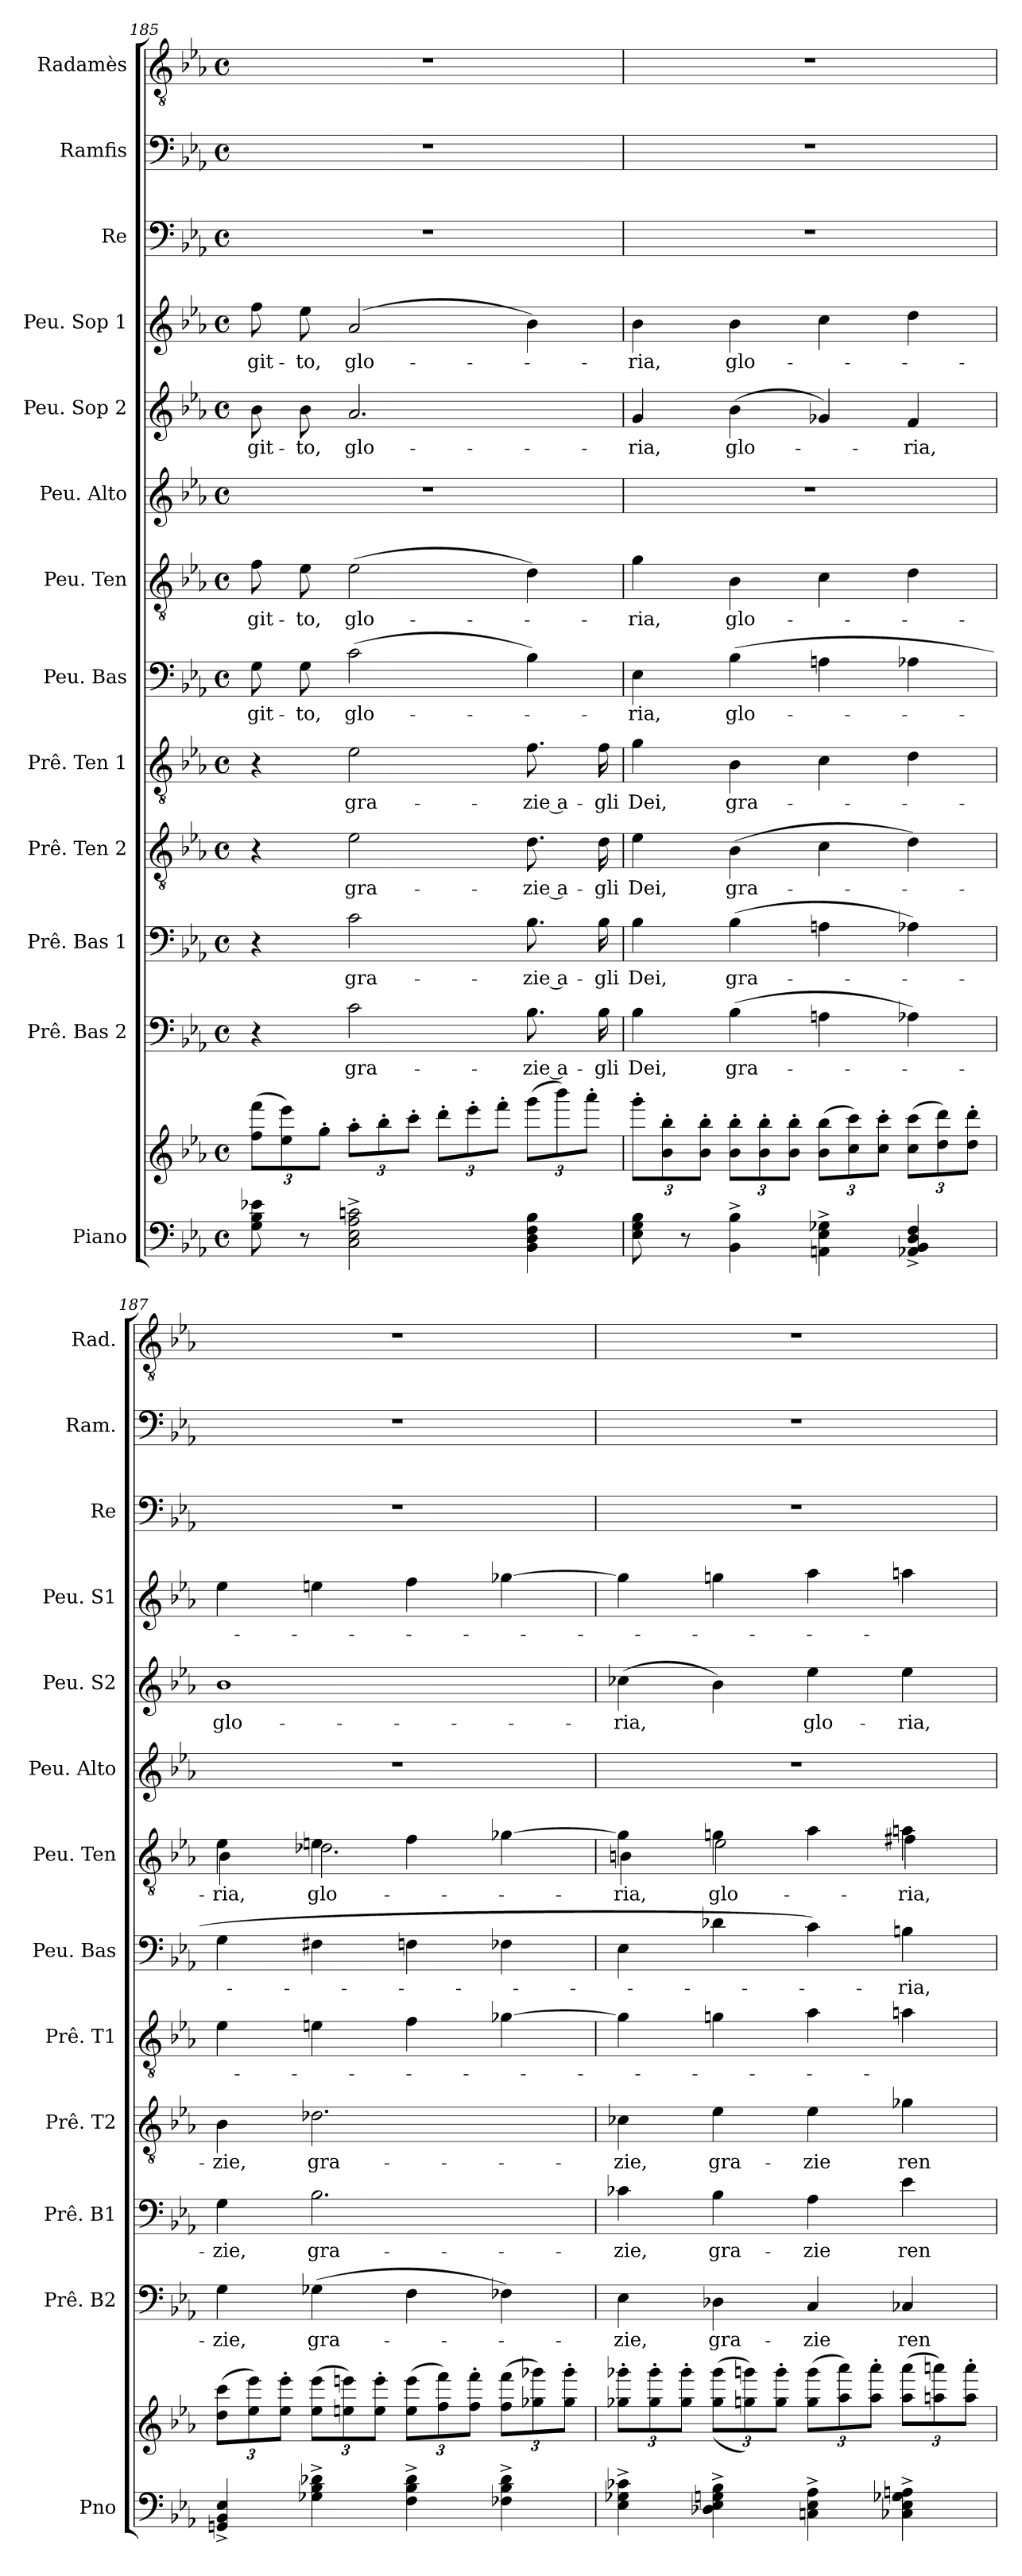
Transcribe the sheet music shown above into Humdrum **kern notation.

**kern	**kern	**kern	**text	**kern	**text	**kern	**text	**kern	**text	**kern	**text	**kern	**text	**kern	**kern	**text	**kern	**text	**kern	**kern	**kern
*part13	*part13	*part12	*part12	*part11	*part11	*part10	*part10	*part9	*part9	*part8	*part8	*part7	*part7	*part6	*part5	*part5	*part4	*part4	*part3	*part2	*part1
*staff14	*staff13	*staff12	*staff12	*staff11	*staff11	*staff10	*staff10	*staff9	*staff9	*staff8	*staff8	*staff7	*staff7	*staff6	*staff5	*staff5	*staff4	*staff4	*staff3	*staff2	*staff1
*I"Piano	*	*I"Prê. Bas 2	*	*I"Prê. Bas 1	*	*I"Prê. Ten 2	*	*I"Prê. Ten 1	*	*I"Peu. Bas	*	*I"Peu. Ten	*	*I"Peu. Alto	*I"Peu. Sop 2	*	*I"Peu. Sop 1	*	*I"Re	*I"Ramfis	*I"Radamès
*I'Pno	*	*I'Prê. B2	*	*I'Prê. B1	*	*I'Prê. T2	*	*I'Prê. T1	*	*I'Peu. Bas	*	*I'Peu. Ten	*	*I'Peu. Alto	*I'Peu. S2	*	*I'Peu. S1	*	*I'Re	*I'Ram.	*I'Rad.
*clefF4	*clefG2	*clefF4	*	*clefF4	*	*clefGv2	*	*clefGv2	*	*clefF4	*	*clefGv2	*	*clefG2	*clefG2	*	*clefG2	*	*clefF4	*clefF4	*clefGv2
*k[b-e-a-]	*k[b-e-a-]	*k[b-e-a-]	*	*k[b-e-a-]	*	*k[b-e-a-]	*	*k[b-e-a-]	*	*k[b-e-a-]	*	*k[b-e-a-]	*	*k[b-e-a-]	*k[b-e-a-]	*	*k[b-e-a-]	*	*k[b-e-a-]	*k[b-e-a-]	*k[b-e-a-]
*M4/4	*M4/4	*M4/4	*	*M4/4	*	*M4/4	*	*M4/4	*	*M4/4	*	*M4/4	*	*M4/4	*M4/4	*	*M4/4	*	*M4/4	*M4/4	*M4/4
*met(c)	*met(c)	*met(c)	*	*met(c)	*	*met(c)	*	*met(c)	*	*met(c)	*	*met(c)	*	*met(c)	*met(c)	*	*met(c)	*	*met(c)	*met(c)	*met(c)
*	*Xbrackettup	*	*	*	*	*	*	*	*	*	*	*	*	*	*	*	*	*	*	*	*
=185	=185	=185	=185	=185	=185	=185	=185	=185	=185	=185	=185	=185	=185	=185	=185	=185	=185	=185	=185	=185	=185
!	!	!	!	!	!	!	!	!	!	!	!LO:LY:b:color=#0055FF	!	!LO:LY:b:color=#0055FF	!	!	!LO:LY:b:color=#0055FF	!	!LO:LY:b:color=#0055FF	!	!	!
8G\ 8B-\ 8e-X\	(>12ff\ 12fff\L	4r	.	4r	.	4r	.	4r	.	8G\	-git-	8f\	-git-	1r	8b-\	-git-	8ff\	-git-	1r	1r	1r
.	12ee-\ 12eee-\)	.	.	.	.	.	.	.	.	.	.	.	.	.	.	.	.	.	.	.	.
!	!	!	!	!	!	!	!	!	!	!	!LO:LY:b:color=#0055FF	!	!LO:LY:b:color=#0055FF	!	!	!LO:LY:b:color=#0055FF	!	!LO:LY:b:color=#0055FF	!	!	!
8r	.	.	.	.	.	.	.	.	.	8G\	-to,	8e-\	-to,	.	8b-\	-to,	8ee-\	-to,	.	.	.
.	12gg'\J	.	.	.	.	.	.	.	.	.	.	.	.	.	.	.	.	.	.	.	.
!	!	!	!LO:LY:b:color=#0055FF	!	!LO:LY:b:color=#0055FF	!	!LO:LY:b:color=#0055FF	!	!LO:LY:b:color=#0055FF	!	!LO:LY:b:color=#0055FF	!	!LO:LY:b:color=#0055FF	!	!	!LO:LY:b:color=#0055FF	!	!LO:LY:b:color=#0055FF	!	!	!
2C\^ 2E-\^ 2A-\^ 2cn\^	12aa-'\L	2c\	gra-	2c\	gra-	2e-\	gra-	2e-\	gra-	(>2c\	glo-	(>2e-\	glo-	.	2.a-/	glo-	(>2a-/	glo-	.	.	.
.	12bb-'\	.	.	.	.	.	.	.	.	.	.	.	.	.	.	.	.	.	.	.	.
.	12ccc'\J	.	.	.	.	.	.	.	.	.	.	.	.	.	.	.	.	.	.	.	.
.	12ddd'\L	.	.	.	.	.	.	.	.	.	.	.	.	.	.	.	.	.	.	.	.
.	12eee-'\	.	.	.	.	.	.	.	.	.	.	.	.	.	.	.	.	.	.	.	.
.	12fff'\J	.	.	.	.	.	.	.	.	.	.	.	.	.	.	.	.	.	.	.	.
!	!	!	!LO:LY:b:color=#0055FF	!	!LO:LY:b:color=#0055FF	!	!LO:LY:b:color=#0055FF	!	!LO:LY:b:color=#0055FF	!	!	!	!	!	!	!	!	!	!	!	!
4BB-\ 4D\ 4F\ 4B-\	(>12ggg\L	8.B-\	zie a-	8.B-\	zie a-	8.d\	zie a-	8.f\	zie a-	4B-\)	.	4d\)	.	.	.	.	4b-\)	.	.	.	.
.	12bbb-\)	.	.	.	.	.	.	.	.	.	.	.	.	.	.	.	.	.	.	.	.
.	12aaa-'\J	.	.	.	.	.	.	.	.	.	.	.	.	.	.	.	.	.	.	.	.
!	!	!	!LO:LY:b:color=#0055FF	!	!LO:LY:b:color=#0055FF	!	!LO:LY:b:color=#0055FF	!	!LO:LY:b:color=#0055FF	!	!	!	!	!	!	!	!	!	!	!	!
.	.	16B-\	-gli	16B-\	-gli	16d\	-gli	16f\	-gli	.	.	.	.	.	.	.	.	.	.	.	.
=186	=186	=186	=186	=186	=186	=186	=186	=186	=186	=186	=186	=186	=186	=186	=186	=186	=186	=186	=186	=186	=186
!	!	!	!LO:LY:b:color=#0055FF	!	!LO:LY:b:color=#0055FF	!	!LO:LY:b:color=#0055FF	!	!LO:LY:b:color=#0055FF	!	!LO:LY:b:color=#0055FF	!	!LO:LY:b:color=#0055FF	!	!	!LO:LY:b:color=#0055FF	!	!LO:LY:b:color=#0055FF	!	!	!
8E-\ 8G\ 8B-\	12ggg'\L	4B-\	Dei,	4B-\	Dei,	4e-\	Dei,	4g\	Dei,	4E-\	-ria,	4g\	-ria,	1r	4g/	-ria,	4b-\	-ria,	1r	1r	1r
.	12b-\' 12bb-\'	.	.	.	.	.	.	.	.	.	.	.	.	.	.	.	.	.	.	.	.
8r	.	.	.	.	.	.	.	.	.	.	.	.	.	.	.	.	.	.	.	.	.
.	12b-\' 12bb-\'J	.	.	.	.	.	.	.	.	.	.	.	.	.	.	.	.	.	.	.	.
!	!	!	!LO:LY:b:color=#0055FF	!	!LO:LY:b:color=#0055FF	!	!LO:LY:b:color=#0055FF	!	!LO:LY:b:color=#0055FF	!	!LO:LY:b:color=#0055FF	!	!LO:LY:b:color=#0055FF	!	!	!LO:LY:b:color=#0055FF	!	!LO:LY:b:color=#0055FF	!	!	!
4BB-\^ 4B-\^	12b-\' 12bb-\'L	(>4B-\	gra-	(>4B-\	gra-	(>4B-\	gra-	4B-\	gra-	(>4B-\	glo-	4B-\	glo-	.	(>4b-\	glo-	4b-\	glo-	.	.	.
.	12b-\' 12bb-\'	.	.	.	.	.	.	.	.	.	.	.	.	.	.	.	.	.	.	.	.
.	12b-\' 12bb-\'J	.	.	.	.	.	.	.	.	.	.	.	.	.	.	.	.	.	.	.	.
4AAn\^ 4E-\^ 4G-X\^	(>12b-\ 12bb-\L	4An\	.	4An\	.	4c\	.	4c\	.	4An\	.	4c\	.	.	4g-X/)	.	4cc\	.	.	.	.
.	12cc\ 12ccc\)	.	.	.	.	.	.	.	.	.	.	.	.	.	.	.	.	.	.	.	.
.	12cc\' 12ccc\'J	.	.	.	.	.	.	.	.	.	.	.	.	.	.	.	.	.	.	.	.
!	!	!	!	!	!	!	!	!	!	!	!	!	!	!	!	!LO:LY:b:color=#0055FF	!	!	!	!	!
4AA-X/^ 4BB-/^ 4D/^ 4F/^	(>12cc\ 12ccc\L	4A-X\)	.	4A-X\)	.	4d\)	.	4d\	.	4A-X\	.	4d\	.	.	4f/	-ria,	4dd\	.	.	.	.
.	12dd\ 12ddd\)	.	.	.	.	.	.	.	.	.	.	.	.	.	.	.	.	.	.	.	.
.	12dd\' 12ddd\'J	.	.	.	.	.	.	.	.	.	.	.	.	.	.	.	.	.	.	.	.
!!LO:PB:g=z
=187	=187	=187	=187	=187	=187	=187	=187	=187	=187	=187	=187	=187	=187	=187	=187	=187	=187	=187	=187	=187	=187
!	!	!	!LO:LY:b:color=#0055FF	!	!LO:LY:b:color=#0055FF	!	!LO:LY:b:color=#0055FF	!	!	!	!	!	!LO:LY:b:color=#0055FF	!	!	!LO:LY:b:color=#0055FF	!	!	!	!	!
*	*	*	*	*	*	*	*	*	*	*	*	*^	*	*	*	*	*	*	*	*	*
4GGn/^ 4BB-/^ 4E-/^	(>12dd\ 12ccc\L	4G\	-zie,	4G\	-zie,	4B-\	-zie,	4e-\	.	4G\	.	4e-\	4B-\	-ria,	1r	1b-	glo-	4ee-\	.	1r	1r	1r
.	12ee-\ 12eee-\)	.	.	.	.	.	.	.	.	.	.	.	.	.	.	.	.	.	.	.	.	.
.	12ee-\' 12eee-\'J	.	.	.	.	.	.	.	.	.	.	.	.	.	.	.	.	.	.	.	.	.
!	!	!	!LO:LY:b:color=#0055FF	!	!LO:LY:b:color=#0055FF	!	!LO:LY:b:color=#0055FF	!	!	!	!	!	!	!LO:LY:b:color=#0055FF	!	!	!	!	!	!	!	!
4G-X\^ 4B-\^ 4d-X\^	(>12ee-\ 12eee-\L	(>4G-X\	gra-	2.B-\	gra-	2.d-X\	gra-	4en\	.	4F#X\	.	4en\	2.d-X\	glo-	.	.	.	4een\	.	.	.	.
.	12een\ 12eeen\)	.	.	.	.	.	.	.	.	.	.	.	.	.	.	.	.	.	.	.	.	.
.	12ee\' 12eee\'J	.	.	.	.	.	.	.	.	.	.	.	.	.	.	.	.	.	.	.	.	.
4F\^ 4B-\^ 4d-\^	(>12ee\ 12eee\L	4F\	.	.	.	.	.	4f\	.	4Fn\	.	4f\	.	.	.	.	.	4ff\	.	.	.	.
.	12ff\ 12fff\)	.	.	.	.	.	.	.	.	.	.	.	.	.	.	.	.	.	.	.	.	.
.	12ff\' 12fff\'J	.	.	.	.	.	.	.	.	.	.	.	.	.	.	.	.	.	.	.	.	.
4F-X\^ 4B-\^ 4d-\^	(>12ff\ 12fff\L	4F-X\)	.	.	.	.	.	[4g-X\	.	4F-X\	.	[4g-X\	.	.	.	.	.	[4gg-X\	.	.	.	.
.	12gg-X\ 12ggg-X\)	.	.	.	.	.	.	.	.	.	.	.	.	.	.	.	.	.	.	.	.	.
.	12gg-\' 12ggg-\'J	.	.	.	.	.	.	.	.	.	.	.	.	.	.	.	.	.	.	.	.	.
=188	=188	=188	=188	=188	=188	=188	=188	=188	=188	=188	=188	=188	=188	=188	=188	=188	=188	=188	=188	=188	=188	=188
!	!	!	!LO:LY:b:color=#0055FF	!	!LO:LY:b:color=#0055FF	!	!LO:LY:b:color=#0055FF	!	!	!	!	!	!	!LO:LY:b:color=#0055FF	!	!	!LO:LY:b:color=#0055FF	!	!	!	!	!
4E-\^ 4G-X\^ 4c-X\^	12gg-X\' 12ggg-X\'L	4E-\	-zie,	4c-X\	-zie,	4c-X\	-zie,	4g-\]	.	4E-\	.	4g-\]	4Bn\	-ria,	1r	(>4cc-X\	-ria,	4gg-\]	.	1r	1r	1r
.	12gg-\' 12ggg-\'	.	.	.	.	.	.	.	.	.	.	.	.	.	.	.	.	.	.	.	.	.
.	12gg-\' 12ggg-\'J	.	.	.	.	.	.	.	.	.	.	.	.	.	.	.	.	.	.	.	.	.
!	!	!	!LO:LY:b:color=#0055FF	!	!LO:LY:b:color=#0055FF	!	!LO:LY:b:color=#0055FF	!	!	!	!	!	!	!LO:LY:b:color=#0055FF	!	!	!	!	!	!	!	!
4D-X\^ 4E-\^ 4Gn\^ 4B-\^	(>(>12gg-\ 12ggg-\L	4D-X\	gra-	4B-\	gra-	4e-\	gra-	4gn\	.	4d-X\	.	4gn\	2e-\	glo-	.	4b-\)	.	4ggn\	.	.	.	.
.	12ggn\ 12gggn\))	.	.	.	.	.	.	.	.	.	.	.	.	.	.	.	.	.	.	.	.	.
.	12gg\' 12ggg\'J	.	.	.	.	.	.	.	.	.	.	.	.	.	.	.	.	.	.	.	.	.
!	!	!	!LO:LY:b:color=#0055FF	!	!LO:LY:b:color=#0055FF	!	!LO:LY:b:color=#0055FF	!	!	!	!	!	!	!	!	!	!LO:LY:b:color=#0055FF	!	!	!	!	!
4Cn\^ 4E-\^ 4A-\^	(>12gg\ 12ggg\L	4C/	-zie	4A-\	-zie	4e-\	-zie	4a-\	.	4c\)	.	4a-\	.	.	.	4ee-\	glo-	4aa-\	.	.	.	.
.	12aa-\ 12aaa-\)	.	.	.	.	.	.	.	.	.	.	.	.	.	.	.	.	.	.	.	.	.
.	12aa-\' 12aaa-\'J	.	.	.	.	.	.	.	.	.	.	.	.	.	.	.	.	.	.	.	.	.
!	!	!	!LO:LY:b:color=#0055FF	!	!LO:LY:b:color=#0055FF	!	!LO:LY:b:color=#0055FF	!	!	!	!LO:LY:b:color=#0055FF	!	!	!LO:LY:b:color=#0055FF	!	!	!LO:LY:b:color=#0055FF	!	!	!	!	!
4C-X\^ 4E-\^ 4G-X\^ 4An\^	(>12aa-\ 12aaa-\L	4C-X/	ren-	4e-\	ren-	4g-X\	ren-	4an\	.	4Bn\	-ria,	4an\	4f#X\	-ria,	.	4ee-\	-ria,	4aan\	.	.	.	.
.	12aan\ 12aaan\)	.	.	.	.	.	.	.	.	.	.	.	.	.	.	.	.	.	.	.	.	.
.	12aa\' 12aaa\'J	.	.	.	.	.	.	.	.	.	.	.	.	.	.	.	.	.	.	.	.	.
*	*	*	*	*	*	*	*	*	*	*	*	*v	*v	*	*	*	*	*	*	*	*	*
=	=	=	=	=	=	=	=	=	=	=	=	=	=	=	=	=	=	=	=	=	=
*-	*-	*-	*-	*-	*-	*-	*-	*-	*-	*-	*-	*-	*-	*-	*-	*-	*-	*-	*-	*-	*-
